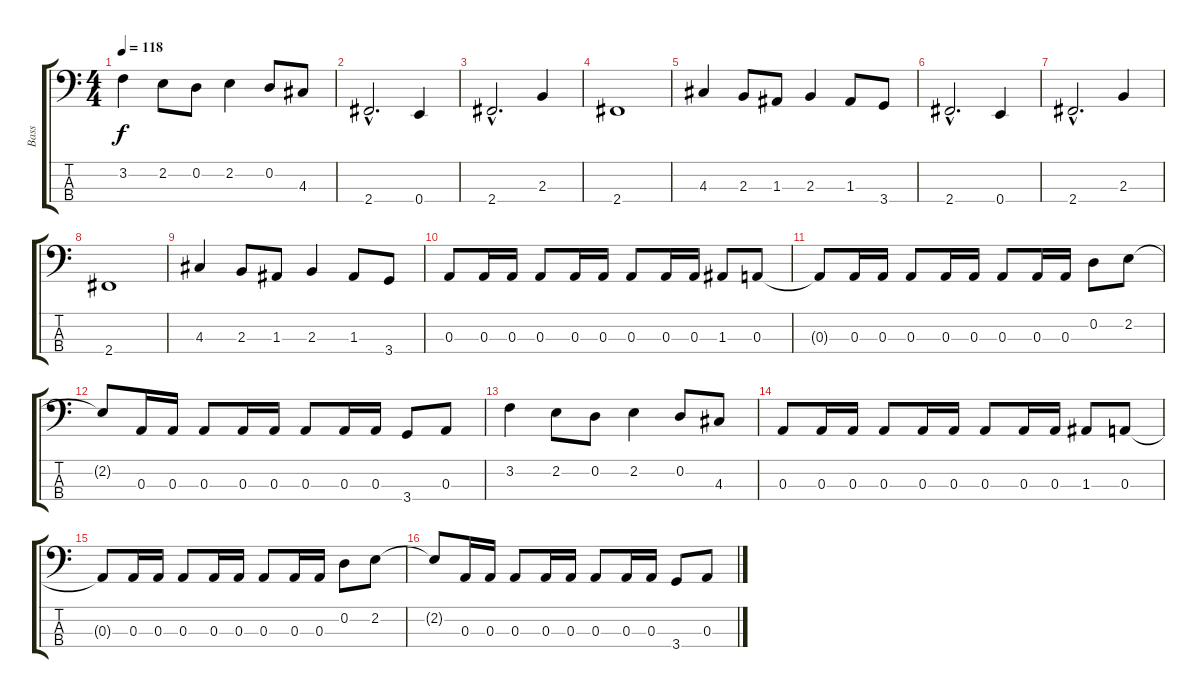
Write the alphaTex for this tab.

\track ("Bass" "Bass") {instrument electricbasspick}
\staff {score tabs}
\tuning (G2 D2 A1 E1) {hide}
\ts (4 4)
\tempo 118
\clef f4
\ks c
3.2.4{dy f} 2.2.8 0.2.8 2.2.4 0.2.8 4.3.8 |
2.4{hac}.2{d} 0.4.4 |
2.4{hac}.2{d} 2.3.4 |
2.4.1 |
4.3.4 2.3.8 1.3.8 2.3.4 1.3.8 3.4.8 |
2.4{hac}.2{d} 0.4.4 |
2.4{hac}.2{d} 2.3.4 |
2.4.1 |
4.3.4 2.3.8 1.3.8 2.3.4 1.3.8 3.4.8 |
0.3.8 0.3.16 0.3.16 0.3.8 0.3.16 0.3.16 0.3.8 0.3.16 0.3.16 1.3.8 0.3.8 |
0.3{t}.8 0.3.16 0.3.16 0.3.8 0.3.16 0.3.16 0.3.8 0.3.16 0.3.16 0.2.8 2.2.8 |
2.2{t}.8 0.3.16 0.3.16 0.3.8 0.3.16 0.3.16 0.3.8 0.3.16 0.3.16 3.4.8 0.3.8 |
3.2.4 2.2.8 0.2.8 2.2.4 0.2.8 4.3.8 |
0.3.8 0.3.16 0.3.16 0.3.8 0.3.16 0.3.16 0.3.8 0.3.16 0.3.16 1.3.8 0.3.8 |
0.3{t}.8 0.3.16 0.3.16 0.3.8 0.3.16 0.3.16 0.3.8 0.3.16 0.3.16 0.2.8 2.2.8 |
2.2{t}.8 0.3.16 0.3.16 0.3.8 0.3.16 0.3.16 0.3.8 0.3.16 0.3.16 3.4.8 0.3.8
